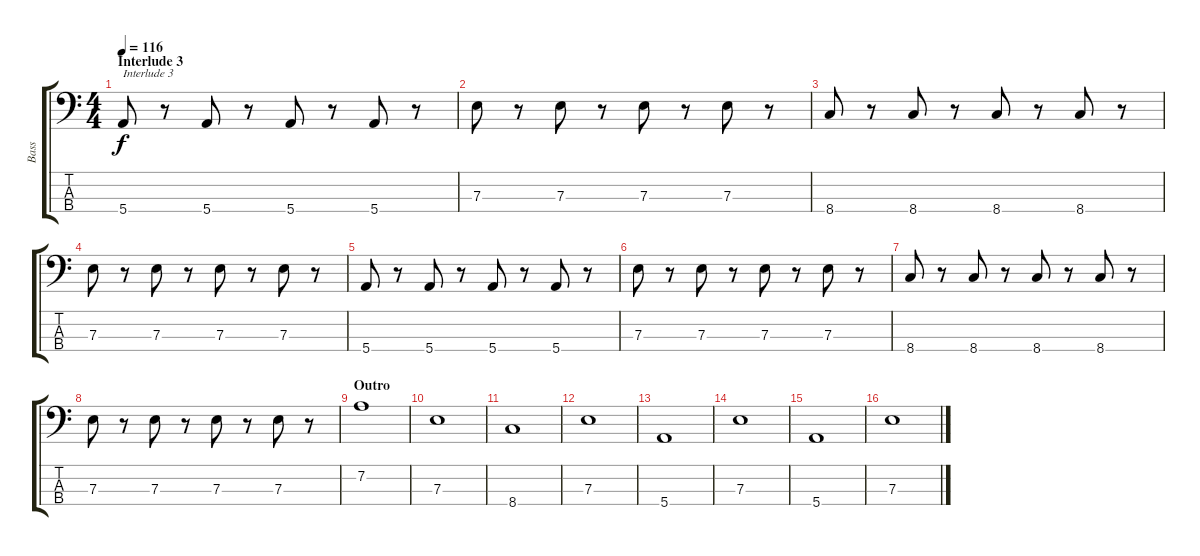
\track ("Bass" "Bass") {instrument electricbassfinger}
\staff {score tabs}
\tuning (G2 D2 A1 E1) {hide}
\ts (4 4)
\section ("" "Interlude 3")
\tempo 116
\clef f4
\ks c
5.4.8{txt "Interlude 3" dy f} r.8 5.4.8 r.8 5.4.8 r.8 5.4.8 r.8 |
7.3.8 r.8 7.3.8 r.8 7.3.8 r.8 7.3.8 r.8 |
8.4.8 r.8 8.4.8 r.8 8.4.8 r.8 8.4.8 r.8 |
7.3.8 r.8 7.3.8 r.8 7.3.8 r.8 7.3.8 r.8 |
5.4.8 r.8 5.4.8 r.8 5.4.8 r.8 5.4.8 r.8 |
7.3.8 r.8 7.3.8 r.8 7.3.8 r.8 7.3.8 r.8 |
8.4.8 r.8 8.4.8 r.8 8.4.8 r.8 8.4.8 r.8 |
7.3.8 r.8 7.3.8 r.8 7.3.8 r.8 7.3.8 r.8 |
\section ("" "Outro")
7.2.1 |
7.3.1 |
8.4.1 |
7.3.1 |
5.4.1 |
7.3.1 |
5.4.1 |
7.3.1
